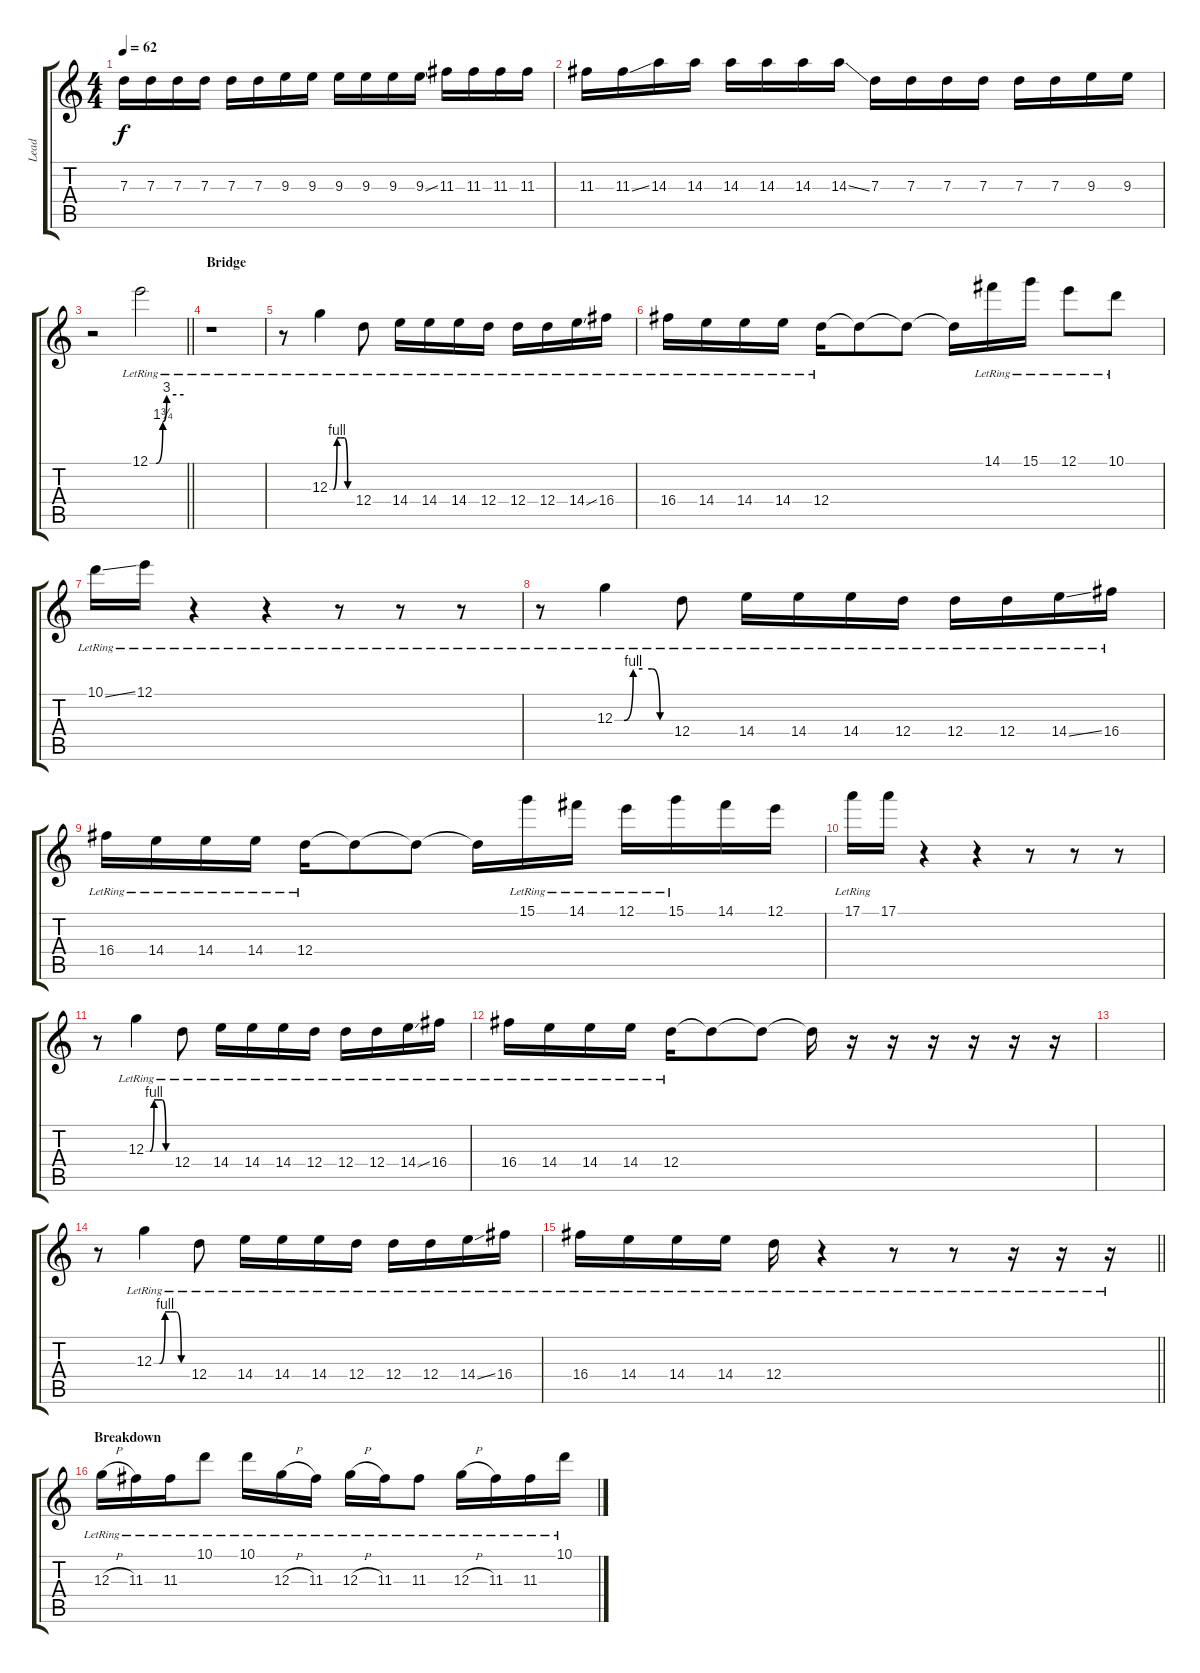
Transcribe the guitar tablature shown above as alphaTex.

\track ("Lead" "Lead") {instrument electricguitarclean}
\staff {score tabs}
\tuning (E4 B3 G3 D3 A2 E2) {hide}
\ts (4 4)
\tempo 62
\clef g2
\ks c
7.3.16{dy f} 7.3.16 7.3.16 7.3.16 7.3.16 7.3.16 9.3.16 9.3.16 9.3.16 9.3.16 9.3.16 9.3{ss}.16 11.3.16 11.3.16 11.3.16 11.3.16 |
11.3.16 11.3{ss}.16 14.3.16 14.3.16 14.3.16 14.3.16 14.3.16 14.3{ss}.16 7.3.16 7.3.16 7.3.16 7.3.16 7.3.16 7.3.16 9.3.16 9.3.16 |
\barLineRight lightlight
r.2 12.1{be (custom 0 0 11 0 23 7 30 12 60 12) lr}.2 |
\section ("" "Bridge")
r.1 |
r.8 12.3{be (custom 0 0 10 0 20 4 30 4 40 4 49 0 60 0) lr}.4 12.4{lr}.8 14.4{lr}.16 14.4{lr}.16 14.4{lr}.16 12.4{lr}.16 12.4{lr}.16 12.4{lr}.16 14.4{ss lr}.16 16.4{lr}.16 |
16.4{lr}.16 14.4{lr}.16 14.4{lr}.16 14.4{lr}.16 12.4{lr}.16 12.4{t}.8 12.4{t}.8 12.4{t}.16 14.1{lr}.16 15.1{lr}.16 12.1{lr}.8 10.1{lr}.8 |
10.1{ss lr}.16 12.1{lr}.16 r.4 r.4 r.8 r.8 r.8 |
r.8 12.3{be (custom 0 0 10 0 20 4 30 4 40 4 49 0 60 0) lr}.4 12.4{lr}.8 14.4{lr}.16 14.4{lr}.16 14.4{lr}.16 12.4{lr}.16 12.4{lr}.16 12.4{lr}.16 14.4{ss lr}.16 16.4{lr}.16 |
16.4{lr}.16 14.4{lr}.16 14.4{lr}.16 14.4{lr}.16 12.4{lr}.16 12.4{t}.8 12.4{t}.8 12.4{t}.16 15.1{lr}.16 14.1{lr}.16 12.1{lr}.16 15.1{lr}.16 14.1.16 12.1.16 |
17.1{lr}.16 17.1.16 r.4 r.4 r.8 r.8 r.8 |
r.8 12.3{be (custom 0 0 10 0 20 4 30 4 40 4 49 0 60 0) lr}.4 12.4{lr}.8 14.4{lr}.16 14.4{lr}.16 14.4{lr}.16 12.4{lr}.16 12.4{lr}.16 12.4{lr}.16 14.4{ss lr}.16 16.4{lr}.16 |
16.4{lr}.16 14.4{lr}.16 14.4{lr}.16 14.4{lr}.16 12.4{lr}.16 12.4{t}.8 12.4{t}.8 12.4{t}.16 r.16 r.16 r.16 r.16 r.16 r.16 |
|
r.8 12.3{be (custom 0 0 10 0 20 4 30 4 40 4 49 0 60 0) lr}.4 12.4{lr}.8 14.4{lr}.16 14.4{lr}.16 14.4{lr}.16 12.4{lr}.16 12.4{lr}.16 12.4{lr}.16 14.4{ss lr}.16 16.4{lr}.16 |
\barLineRight lightlight
16.4{lr}.16 14.4{lr}.16 14.4{lr}.16 14.4{lr}.16 12.4{lr}.16 r.4 r.8 r.8 r.16 r.16 r.16 |
\section ("" "Breakdown")
12.3{h lr}.16{instrument electricguitarclean} 11.3{lr}.16 11.3{lr}.16 10.1{lr}.8 10.1{lr}.16 12.3{h lr}.16 11.3{lr}.16 12.3{h lr}.16 11.3{lr}.16 11.3{lr}.8 12.3{h lr}.16 11.3{lr}.16 11.3{lr}.16 10.1{lr}.16
